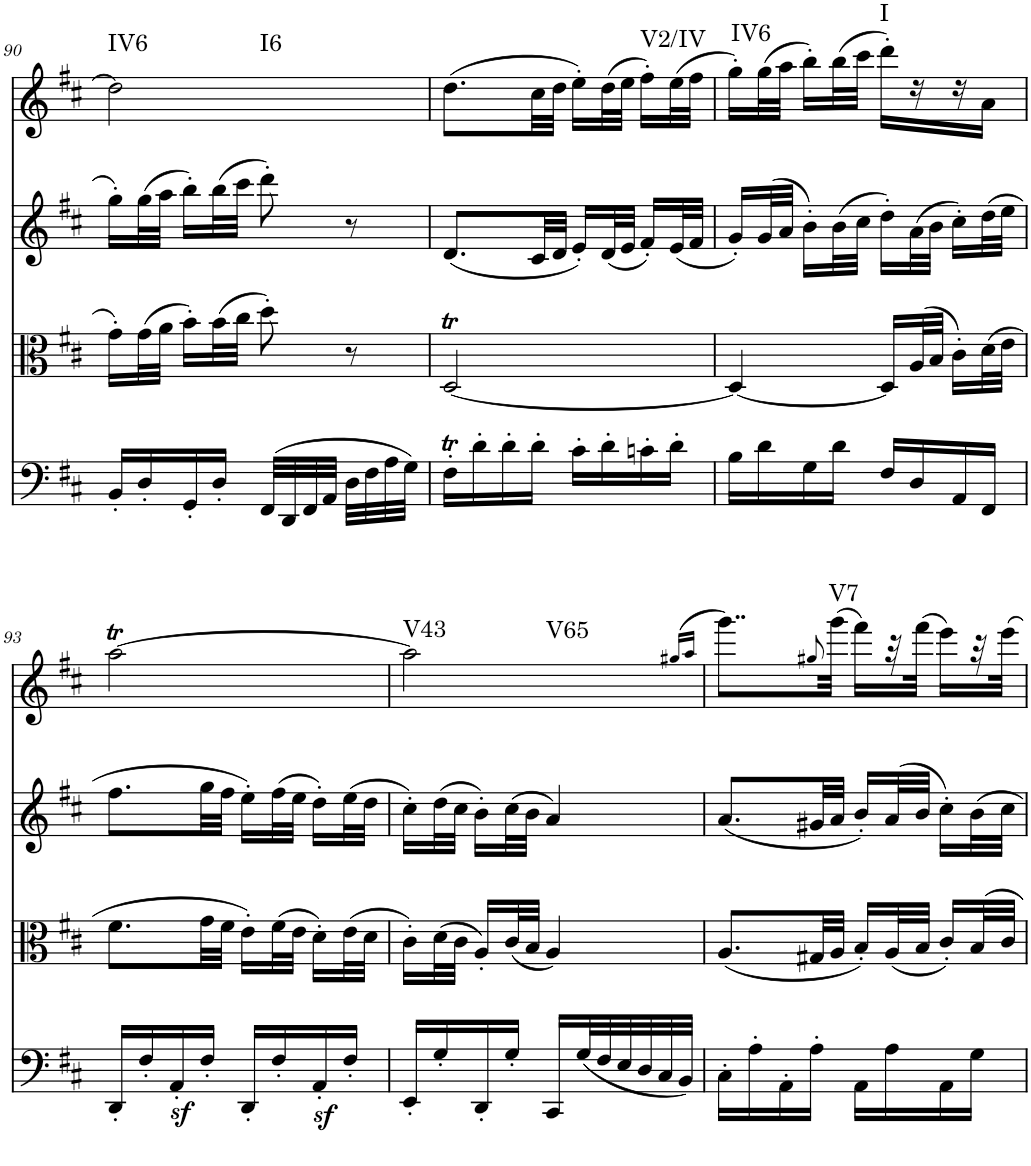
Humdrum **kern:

**kern	**kern	**kern	**kern	**harte
*part4	*part3	*part2	*part1	*part1
*staff4	*staff3	*staff2	*staff1	*
*I"Violoncello	*I"Viola	*I"Violin 2	*I"Violin 1	*
*I'Vc	*I'Vla	*I'Vln	*I'Vln	*
!!LO:PB:g=z
*clefF4	*clefC3	*clefG2	*clefG2	*
*k[f#c#]	*k[f#c#]	*k[f#c#]	*k[f#c#]	*
*D:	*D:	*D:	*D:	*
*M2/4	*M2/4	*M2/4	*M2/4	*
=90	=90	=90	=90	=90
!	!	!	!	!LO:H:n=1:kt=IV6
!	!	!	!	!LO:H:n=2:kt=I6
16BB'/LL	16g'\LL	16gg'\LL	2dd\]	N N
16D'/	(32g\L	(32gg\L	.	.
.	32a\JJJ	32aa\JJJ	.	.
16GG'/	16b'\LL)	16bb'\LL)	.	.
16D'/JJ	(32b\L	(32bb\L	.	.
.	32cc#\JJJ	32ccc#\JJJ	.	.
(32FF#/LLL	8dd'\)	8ddd'\)	.	.
32DD/	.	.	.	.
32FF#/	.	.	.	.
32AA/JJJ	.	.	.	.
32D\LLL	8r	8r	.	.
32F#\	.	.	.	.
32A\	.	.	.	.
32G\JJJ)	.	.	.	.
=91	=91	=91	=91	=91
16F#t'\LL	[2DT/	(8.d/L	(8.dd\L	.
16d'\	.	.	.	.
16d'\	.	.	.	.
16d'\JJ	.	32c#/LL	32cc#\LL	.
.	.	32d/JJJ	32dd\JJJ	.
16c#'\LL	.	16e'/LL)	16ee'\LL)	.
16d'\	.	(32d/L	(32dd\L	.
.	.	32e/JJJ	32ee\JJJ	.
!	!	!	!	!LO:H:kt=V2/IV
16cn'\	.	16f#'/LL)	16ff#'\LL)	N
16d'\JJ	.	(32e/L	(32ee\L	.
.	.	32f#/JJJ	32ff#\JJJ	.
=92	=92	=92	=92	=92
!	!	!	!	!LO:H:kt=IV6
16B\LL	4D/_	16g'/LL)	16gg'\LL)	N
16d\	.	(32g/L	(32gg\L	.
.	.	32a/JJJ	32aa\JJJ	.
16G\	.	16b'\LL)	16bb'\LL)	.
16d\JJ	.	(32b\L	(32bb\L	.
.	.	32cc#\JJJ	32ccc#\JJJ	.
!	!	!	!	!LO:H:kt=I
16F#/LL	16D/LL]	16dd'\LL)	16ddd'\LL)	N
16D/	(32A/L	(32a\L	16r	.
.	32B/JJJ	32b\JJJ	.	.
16AA/	16c#'\LL)	16cc#'\LL)	16r	.
16FF#/JJ	(32d\L	(32dd\L	16a\JJ	.
.	32e\JJJ	32ee\JJJ	.	.
!!LO:LB:g=z
=93	=93	=93	=93	=93
16DD'/LL	8.f#\L	8.ff#\L	[2aaT\	.
16F#'/	.	.	.	.
16AAz<'/	.	.	.	.
16F#'/JJ	32g\LL	32gg\LL	.	.
.	32f#\JJJ	32ff#\JJJ	.	.
16DD'/LL	16e'\LL)	16ee'\LL)	.	.
16F#'/	(32f#\L	(32ff#\L	.	.
.	32e\JJJ	32ee\JJJ	.	.
16AAz<'/	16d'\LL)	16dd'\LL)	.	.
16F#'/JJ	(32e\L	(32ee\L	.	.
.	32d\JJJ	32dd\JJJ	.	.
=94	=94	=94	=94	=94
!	!	!	!	!LO:H:n=1:kt=V43
!	!	!	!	!LO:H:n=2:kt=V65
16EE'/LL	16c#'\LL)	16cc#'\LL)	2aa\]	N N
16G'/	(32d\L	(32dd\L	.	.
.	32c#\JJJ	32cc#\JJJ	.	.
16DD'/	16A'/LL)	16b'\LL)	.	.
16G'/JJ	(32c#/L	(32cc#\L	.	.
.	32B/JJJ	32b\JJJ	.	.
16CC#/LL	4A/)	4a/)	.	.
(32G/L	.	.	.	.
32F#/	.	.	.	.
32E/	.	.	.	.
32D/	.	.	.	.
32C#/	.	.	.	.
32BB/JJJ)	.	.	.	.
.	.	.	(16qgg#X/LL	.
.	.	.	16qaa/JJ	.
=95	=95	=95	=95	=95
16C#'\LL	(8.A/L	(8.a/L	8..ggg\L)	.
16A'\	.	.	.	.
16AA'\	.	.	.	.
16A'\JJ	32G#X/LL	32g#X/LL	.	.
.	.	.	8qgg#X/	.
!	!	!	!	!LO:H:kt=V7
.	32A/JJJ	32a/JJJ	(32ggg\Jkk	N
16AA\LL	16B'/LL)	16b'/LL)	16fff#\LL)	.
16A\	(32A/L	(32a/L	32r	.
.	32B/JJJ	32b/JJJ	(32fff#\JJJ	.
16AA\	16c#'/LL)	16cc#'\LL)	16eee\LL)	.
16G\JJ	32B/L	32b\L	32r	.
.	32c#/JJJ	32cc#\JJJ	32eee\JJJ	.
=	=	=	=	=
*-	*-	*-	*-	*-
